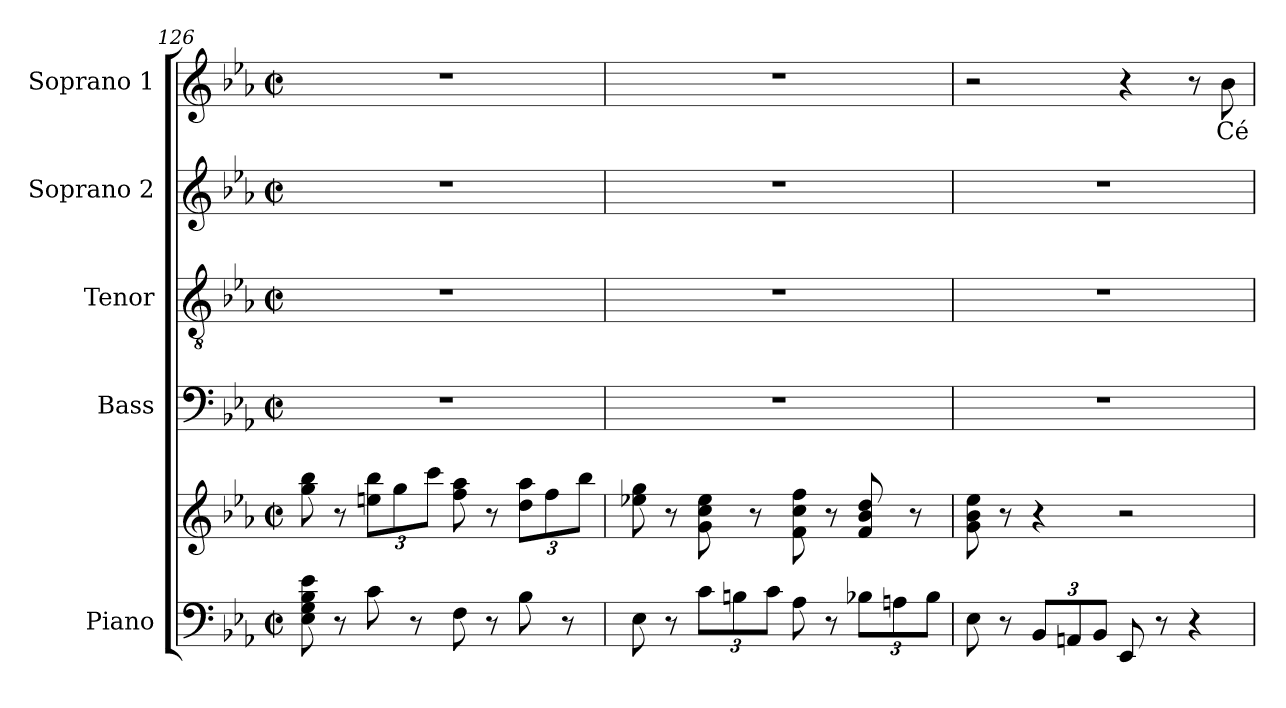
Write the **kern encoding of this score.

**kern	**kern	**kern	**kern	**kern	**kern	**text
*part5	*part5	*part4	*part3	*part2	*part1	*part1
*staff6	*staff5	*staff4	*staff3	*staff2	*staff1	*staff1
*I"Piano	*	*I"Bass	*I"Tenor	*I"Soprano 2	*I"Soprano 1	*
*I'Pno.	*	*I'Bas.	*I'Tén.	*I'Sop.	*	*
*clefF4	*clefG2	*clefF4	*clefGv2	*clefG2	*clefG2	*
*k[b-e-a-]	*k[b-e-a-]	*k[b-e-a-]	*k[b-e-a-]	*k[b-e-a-]	*k[b-e-a-]	*
*E-:	*E-:	*E-:	*E-:	*E-:	*E-:	*
*M2/2	*M2/2	*M2/2	*M2/2	*M2/2	*M2/2	*
*met(c|)	*met(c|)	*met(c|)	*met(c|)	*met(c|)	*met(c|)	*
=126	=126	=126	=126	=126	=126	=126
8E-\ 8G\ 8B-\ 8e-\	8gg\ 8bb-\	1r	1r	1r	1r	.
8r	8r	.	.	.	.	.
*	*Xbrackettup	*	*	*	*	*
8c\	12een\ 12bb-\L	.	.	.	.	.
.	12gg\	.	.	.	.	.
8r	.	.	.	.	.	.
.	12ccc\J	.	.	.	.	.
8F\	8ff\ 8aa-\	.	.	.	.	.
8r	8r	.	.	.	.	.
8B-\	12dd\ 12aa-\L	.	.	.	.	.
.	12ff\	.	.	.	.	.
8r	.	.	.	.	.	.
.	12bb-\J	.	.	.	.	.
!!LO:LB:g=z
=127	=127	=127	=127	=127	=127	=127
8E-\	8ee-X\ 8gg\	1r	1r	1r	1r	.
8r	8r	.	.	.	.	.
*Xbrackettup	*	*	*	*	*	*
12c\L	8g\ 8cc\ 8ee-\	.	.	.	.	.
12Bn\	.	.	.	.	.	.
.	8r	.	.	.	.	.
12c\J	.	.	.	.	.	.
8A-\	8f\ 8cc\ 8ff\	.	.	.	.	.
8r	8r	.	.	.	.	.
12B-X\L	8f/ 8b-/ 8dd/	.	.	.	.	.
12An\	.	.	.	.	.	.
.	8r	.	.	.	.	.
12B-\J	.	.	.	.	.	.
!!LO:PB:g=z
=128	=128	=128	=128	=128	=128	=128
8E-\	8g\ 8b-\ 8ee-\	1r	1r	1r	2r	.
8r	8r	.	.	.	.	.
12BB-/L	4r	.	.	.	.	.
12AAn/	.	.	.	.	.	.
12BB-/J	.	.	.	.	.	.
8EE-/	2r	.	.	.	4r	.
8r	.	.	.	.	.	.
4r	.	.	.	.	8r	.
!	!	!	!	!	!	!LO:LY:b
.	.	.	.	.	8b-\	Cé-
=	=	=	=	=	=	=
*-	*-	*-	*-	*-	*-	*-
